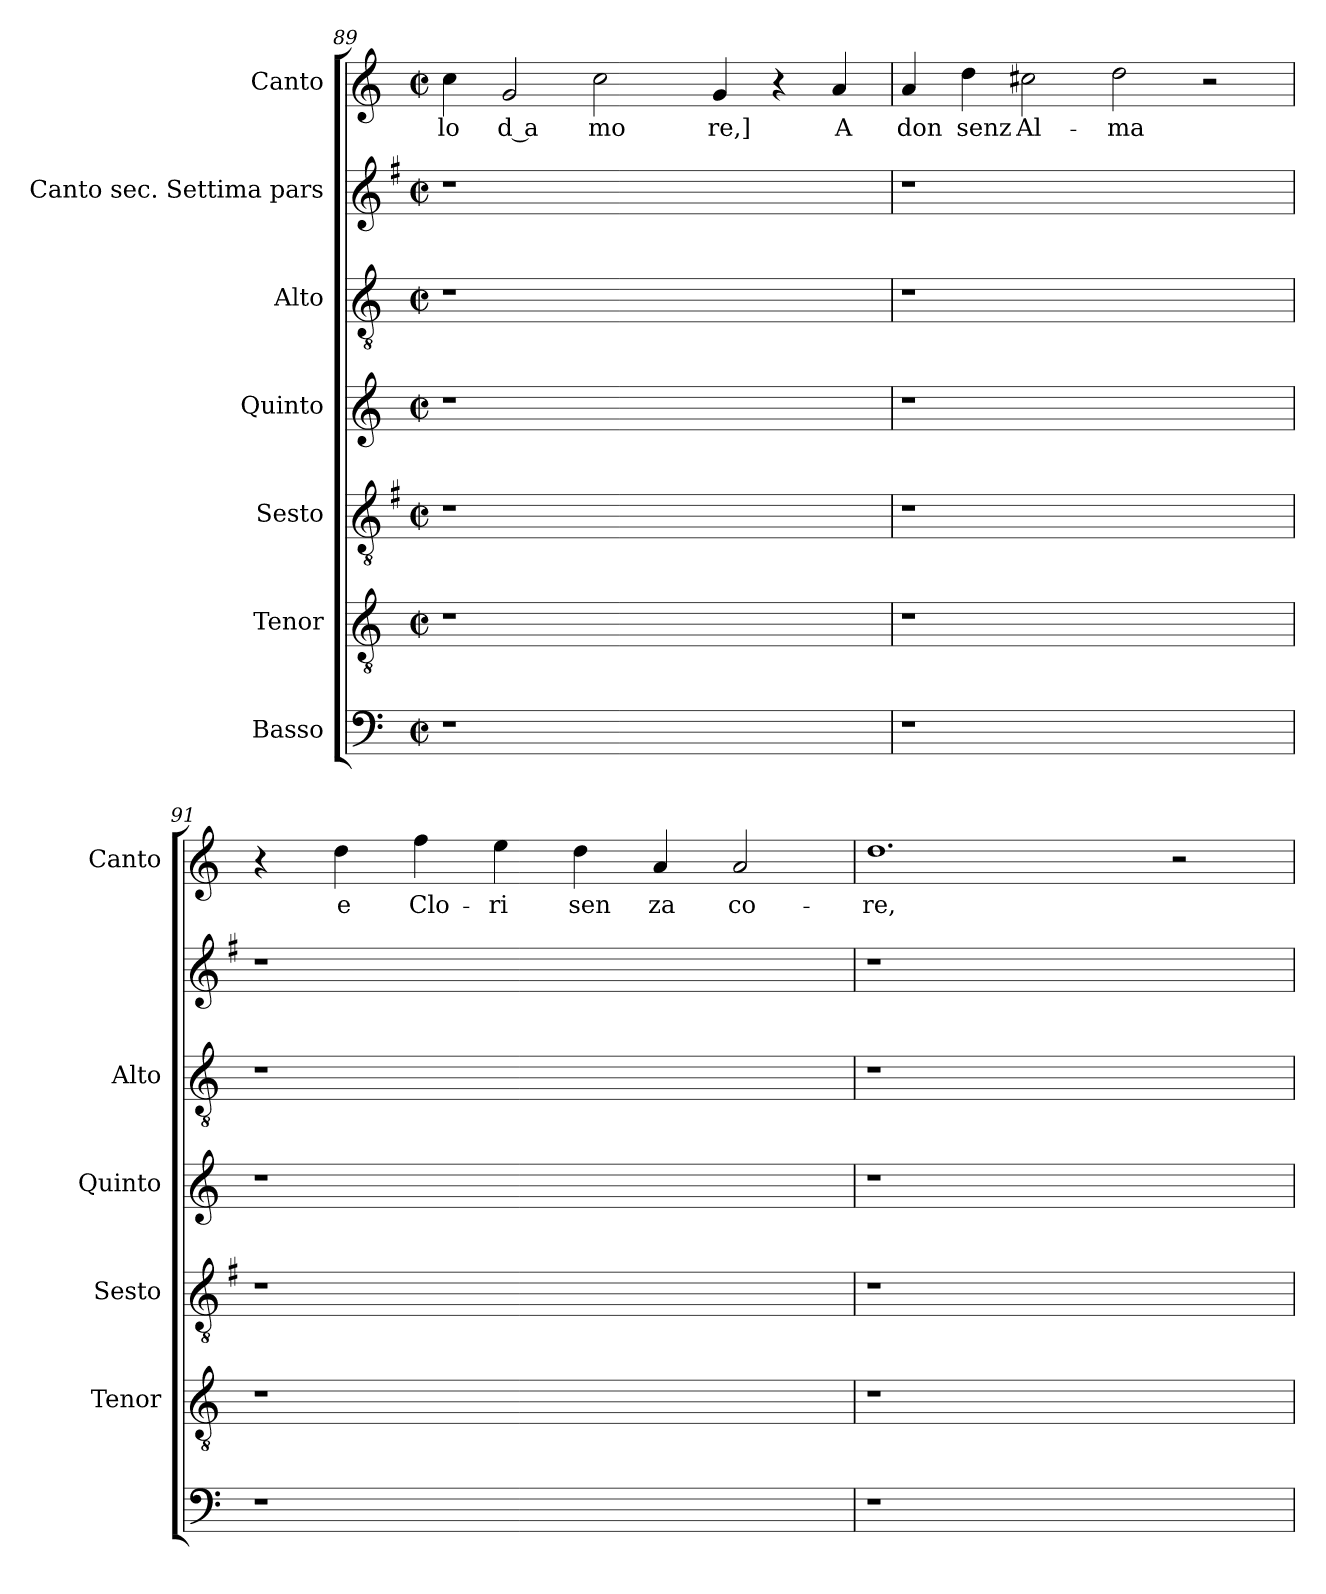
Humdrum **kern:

**kern	**kern	**kern	**kern	**kern	**kern	**kern	**text
*part7	*part6	*part5	*part4	*part3	*part2	*part1	*part1
*staff7	*staff6	*staff5	*staff4	*staff3	*staff2	*staff1	*staff1
*I"Basso	*I"Tenor	*I"Sesto	*I"Quinto	*I"Alto	*I"Canto sec. Settima pars	*I"Canto	*
*	*I'Tenor	*I'Sesto	*I'Quinto	*I'Alto	*	*I'Canto	*
*clefF4	*clefGv2	*clefGv2	*clefG2	*clefGv2	*clefG2	*clefG2	*
*k[]	*k[]	*k[f#]	*k[]	*k[]	*k[f#]	*k[]	*
*C:	*C:	*G:	*C:	*C:	*G:	*C:	*
*M2/2	*M2/2	*M2/2	*M2/2	*M2/2	*M2/2	*M2/2	*
*met(c|)	*met(c|)	*met(c|)	*met(c|)	*met(c|)	*met(c|)	*met(c|)	*
=89	=89	=89	=89	=89	=89	=89	=89
!	!	!	!	!	!	!	!LO:LY:b
1r	1r	1r	1r	1r	1r	4cc\	lo
!	!	!	!	!	!	!	!LO:LY:b:rj
.	.	.	.	.	.	2g/	d a
!	!	!	!	!	!	!	!LO:LY:b
.	.	.	.	.	.	2cc\	mo
1ryy	1ryy	1ryy	1ryy	1ryy	1ryy	.	.
!	!	!	!	!	!	!	!LO:LY:b
.	.	.	.	.	.	4g/	re,]
.	.	.	.	.	.	4r	.
!	!	!	!	!	!	!	!LO:LY:b
.	.	.	.	.	.	4a/	A
!!LO:LB:g=z
=90	=90	=90	=90	=90	=90	=90	=90
!	!	!	!	!	!	!	!LO:LY:b
1r	1r	1r	1r	1r	1r	4a/	don
!	!	!	!	!	!	!	!LO:LY:b
.	.	.	.	.	.	4dd\	senz
!	!	!	!	!	!	!	!LO:LY:b
.	.	.	.	.	.	2cc#X\	Al-
!	!	!	!	!	!	!	!LO:LY:b
1ryy	1ryy	1ryy	1ryy	1ryy	1ryy	2dd\	-ma
.	.	.	.	.	.	2r	.
=91	=91	=91	=91	=91	=91	=91	=91
1r	1r	1r	1r	1r	1r	4r	.
!	!	!	!	!	!	!	!LO:LY:b
.	.	.	.	.	.	4dd\	e
!	!	!	!	!	!	!	!LO:LY:b
.	.	.	.	.	.	4ff\	Clo-
!	!	!	!	!	!	!	!LO:LY:b
.	.	.	.	.	.	4ee\	-ri
!	!	!	!	!	!	!	!LO:LY:b
1ryy	1ryy	1ryy	1ryy	1ryy	1ryy	4dd\	sen
!	!	!	!	!	!	!	!LO:LY:b
.	.	.	.	.	.	4a/	za
!	!	!	!	!	!	!	!LO:LY:b
.	.	.	.	.	.	2a/	co-
=92	=92	=92	=92	=92	=92	=92	=92
!	!	!	!	!	!	!	!LO:LY:b
1r	1r	1r	1r	1r	1r	1.dd	-re,
1ryy	1ryy	1ryy	1ryy	1ryy	1ryy	.	.
.	.	.	.	.	.	2r	.
=	=	=	=	=	=	=	=
*-	*-	*-	*-	*-	*-	*-	*-
